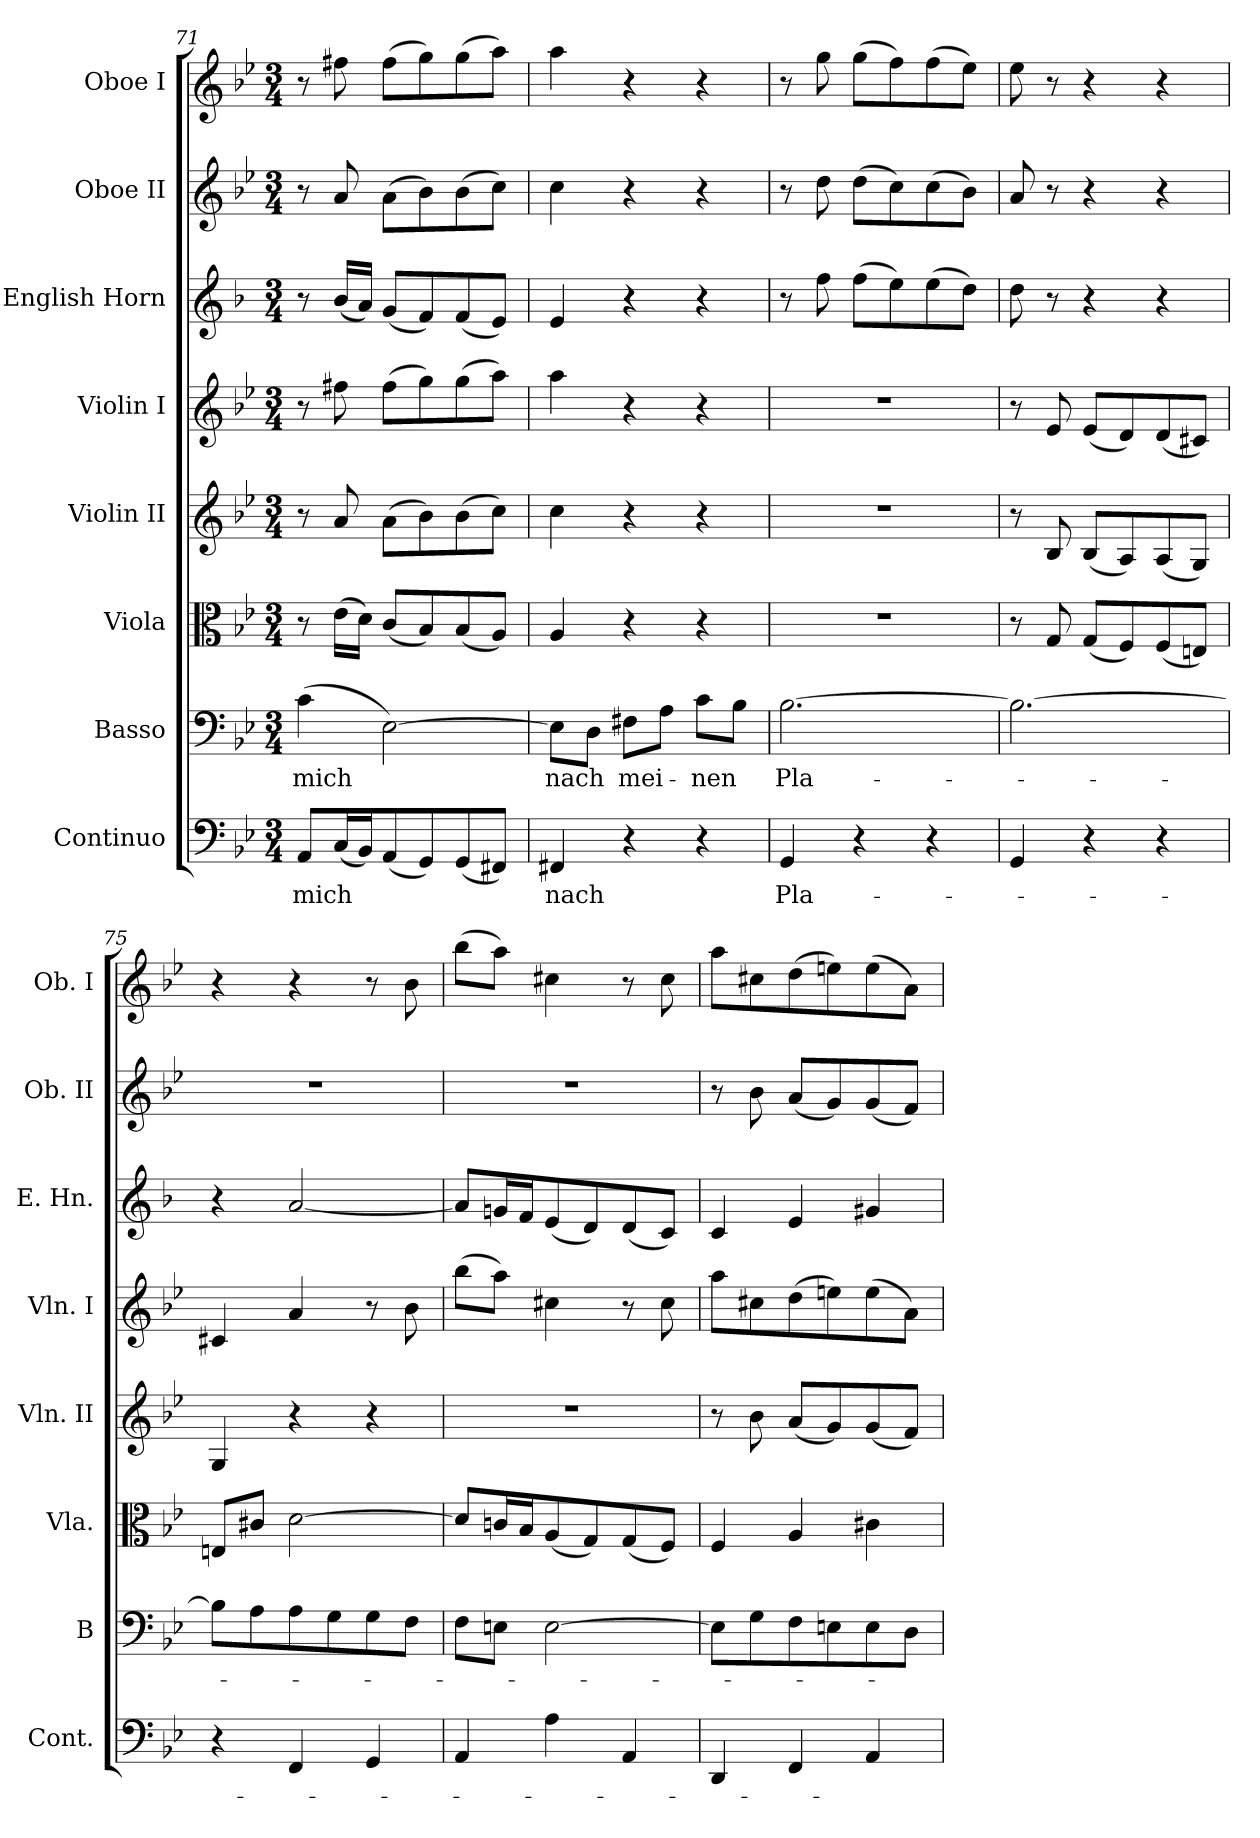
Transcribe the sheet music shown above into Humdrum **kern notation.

**kern	**text	**kern	**text	**kern	**kern	**kern	**kern	**kern	**kern
*part8	*part8	*part7	*part7	*part6	*part5	*part4	*part3	*part2	*part1
*staff8	*staff8	*staff7	*staff7	*staff6	*staff5	*staff4	*staff3	*staff2	*staff1
*I"Continuo	*	*I"Basso	*	*I"Viola	*I"Violin II	*I"Violin I	*I"English  Horn	*I"Oboe II	*I"Oboe I
*I'Cont.	*	*I'B	*	*I'Vla.	*I'Vln. II	*I'Vln. I	*I'E. Hn.	*I'Ob. II	*I'Ob. I
*clefF4	*	*clefF4	*	*clefC3	*clefG2	*clefG2	*clefG2	*clefG2	*clefG2
*	*	*	*	*	*	*	*ITrd-3c-5	*	*
*k[b-e-]	*	*k[b-e-]	*	*k[b-e-]	*k[b-e-]	*k[b-e-]	*k[b-e-]	*k[b-e-]	*k[b-e-]
*B-:	*	*B-:	*	*B-:	*B-:	*B-:	*B-:	*B-:	*B-:
*M3/4	*	*M3/4	*	*M3/4	*M3/4	*M3/4	*M3/4	*M3/4	*M3/4
=71	=71	=71	=71	=71	=71	=71	=71	=71	=71
!	!LO:LY:a	!	!LO:LY:b	!	!	!	!	!	!
8AA/L	mich	(>4c\	mich	8r	8r	8r	8r	8r	8r
(<16C/	.	.	.	(>16e-\L	8a/	8ff#X\	(<16ee-/L	8a/	8ff#X\
16BB-/)	.	.	.	16d\J)	.	.	16dd/J)	.	.
(<8AA/	.	[>2E-\)	.	(<8c/L	(>8a\L	(>8ff#\L	(<8cc/L	(>8a\L	(>8ff#\L
8GG/)	.	.	.	8B-/)	8b-\)	8gg\)	8b-/)	8b-\)	8gg\)
(<8GG/	.	.	.	(<8B-/	(>8b-\	(>8gg\	(<8b-/	(>8b-\	(>8gg\
8FF#X/J)	.	.	.	8A/J)	8cc\J)	8aa\J)	8a/J)	8cc\J)	8aa\J)
=72	=72	=72	=72	=72	=72	=72	=72	=72	=72
!	!LO:LY:a	!	!LO:LY:b	!	!	!	!	!	!
4FF#X/	nach	8E-\L]	nach	4A/	4cc\	4aa\	4a/	4cc\	4aa\
.	.	8D\J	.	.	.	.	.	.	.
!	!	!	!LO:LY:b:cj	!	!	!	!	!	!
4r	.	8F#X\L	mei-	4r	4r	4r	4r	4r	4r
.	.	8A\J	.	.	.	.	.	.	.
!	!	!	!LO:LY:b	!	!	!	!	!	!
4r	.	8c\L	-nen	4r	4r	4r	4r	4r	4r
.	.	8B-\J	.	.	.	.	.	.	.
!!LO:PB:g=z
=73	=73	=73	=73	=73	=73	=73	=73	=73	=73
!	!LO:LY:a:cj	!	!LO:LY:b:cj	!LO:N:vis=1	!LO:N:vis=1	!LO:N:vis=1	!	!	!
4GG/	Pla-	[>2.B-\	Pla-	2.r	2.r	2.r	8r	8r	8r
.	.	.	.	.	.	.	8bb-\	8dd\	8gg\
4r	.	.	.	.	.	.	(>8bb-\L	(>8dd\L	(>8gg\L
.	.	.	.	.	.	.	8aa\)	8cc\)	8ff\)
4r	.	.	.	.	.	.	(>8aa\	(>8cc\	(>8ff\
.	.	.	.	.	.	.	8gg\J)	8b-\J)	8ee-\J)
=74	=74	=74	=74	=74	=74	=74	=74	=74	=74
4GG/	.	2.B-\_>	.	8r	8r	8r	8gg\	8a/	8ee-\
.	.	.	.	8G/	8B-/	8e-/	8r	8r	8r
4r	.	.	.	(<8G/L	(<8B-/L	(<8e-/L	4r	4r	4r
.	.	.	.	8F/)	8A/)	8d/)	.	.	.
4r	.	.	.	(<8F/	(<8A/	(<8d/	4r	4r	4r
.	.	.	.	8En/J)	8G/J)	8c#X/J)	.	.	.
=75	=75	=75	=75	=75	=75	=75	=75	=75	=75
!	!	!	!	!	!	!	!	!LO:N:vis=1	!
4r	.	8B-\L]	.	8En/L	4G/	4c#X/	4r	2.r	4r
.	.	8A\	.	8c#X/J	.	.	.	.	.
4FF/	.	8A\	.	[>2d\	4r	4a/	[<2dd/	.	4r
.	.	8G\	.	.	.	.	.	.	.
4GG/	.	8G\	.	.	4r	8r	.	.	8r
.	.	8F\J	.	.	.	8b-\	.	.	8b-\
=76	=76	=76	=76	=76	=76	=76	=76	=76	=76
!	!	!	!	!	!LO:N:vis=1	!	!	!LO:N:vis=1	!
4AA/	.	8F\L	.	8d/L]	2.r	(>8bb-\L	8dd/L]	2.r	(>8bb-\L
.	.	8En\J	.	16cn/	.	8aa\J)	16ccn/	.	8aa\J)
.	.	.	.	16B-/	.	.	16b-/	.	.
4A\	.	[>2E\	.	(<8A/	.	4cc#X\	(<8a/	.	4cc#X\
.	.	.	.	8G/)	.	.	8g/)	.	.
4AA/	.	.	.	(<8G/	.	8r	(<8g/	.	8r
.	.	.	.	8F/J)	.	8cc#\	8f/J)	.	8cc#\
=77	=77	=77	=77	=77	=77	=77	=77	=77	=77
4DD/	.	8E\L]	.	4F/	8r	8aa\L	4f/	8r	8aa\L
.	.	8G\	.	.	8b-\	8cc#X\	.	8b-\	8cc#X\
4FF/	.	8F\	.	4A/	(<8a/L	(>8dd\	4a/	(<8a/L	(>8dd\
.	.	8En\	.	.	8g/)	8een\)	.	8g/)	8een\)
4AA/	.	8E\	.	4c#X\	(<8g/	(>8ee\	4cc#X/	(<8g/	(>8ee\
.	.	8D\J	.	.	8f/J)	8a\J)	.	8f/J)	8a\J)
=	=	=	=	=	=	=	=	=	=
*-	*-	*-	*-	*-	*-	*-	*-	*-	*-
